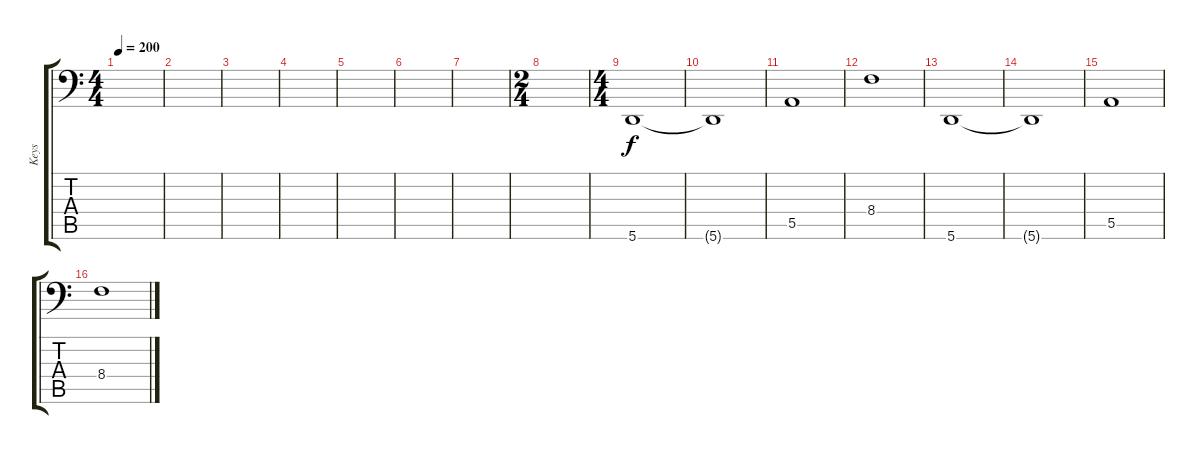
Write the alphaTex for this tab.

\track ("Keys" "Keys") {instrument stringensemble2}
\staff {score tabs}
\tuning (B3 Gb3 D3 A2 E2 A1) {hide}
\ts (4 4)
\tempo 200
\clef f4
\ks c
|
|
|
|
|
|
|
\ts (2 4)
|
\ts (4 4)
5.6.1 |
5.6{t}.1 |
5.5.1 |
8.4.1 |
5.6.1 |
5.6{t}.1 |
5.5.1 |
8.4.1
